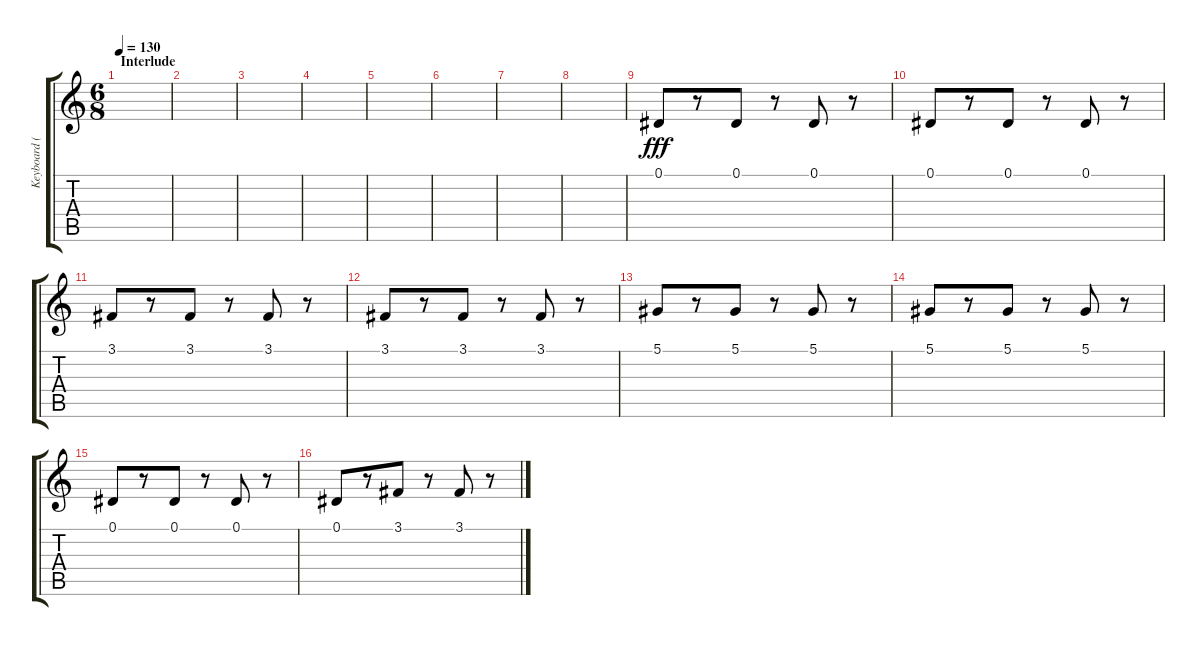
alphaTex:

\track ("Keyboard (Left)" "Keyboard (") {instrument piccolo}
\staff {score tabs}
\tuning (Eb4 Bb3 Gb3 Db3 Ab2 Eb2) {hide}
\ts (6 8)
\section ("" "Interlude")
\tempo 130
\clef g2
\ks c
|
|
|
|
|
|
|
|
0.1.8{dy fff} r.8 0.1.8 r.8 0.1.8 r.8 |
0.1.8 r.8 0.1.8 r.8 0.1.8 r.8 |
3.1.8 r.8 3.1.8 r.8 3.1.8 r.8 |
3.1.8 r.8 3.1.8 r.8 3.1.8 r.8 |
5.1.8 r.8 5.1.8 r.8 5.1.8 r.8 |
5.1.8 r.8 5.1.8 r.8 5.1.8 r.8 |
0.1.8 r.8 0.1.8 r.8 0.1.8 r.8 |
0.1.8 r.8 3.1.8 r.8 3.1.8 r.8
